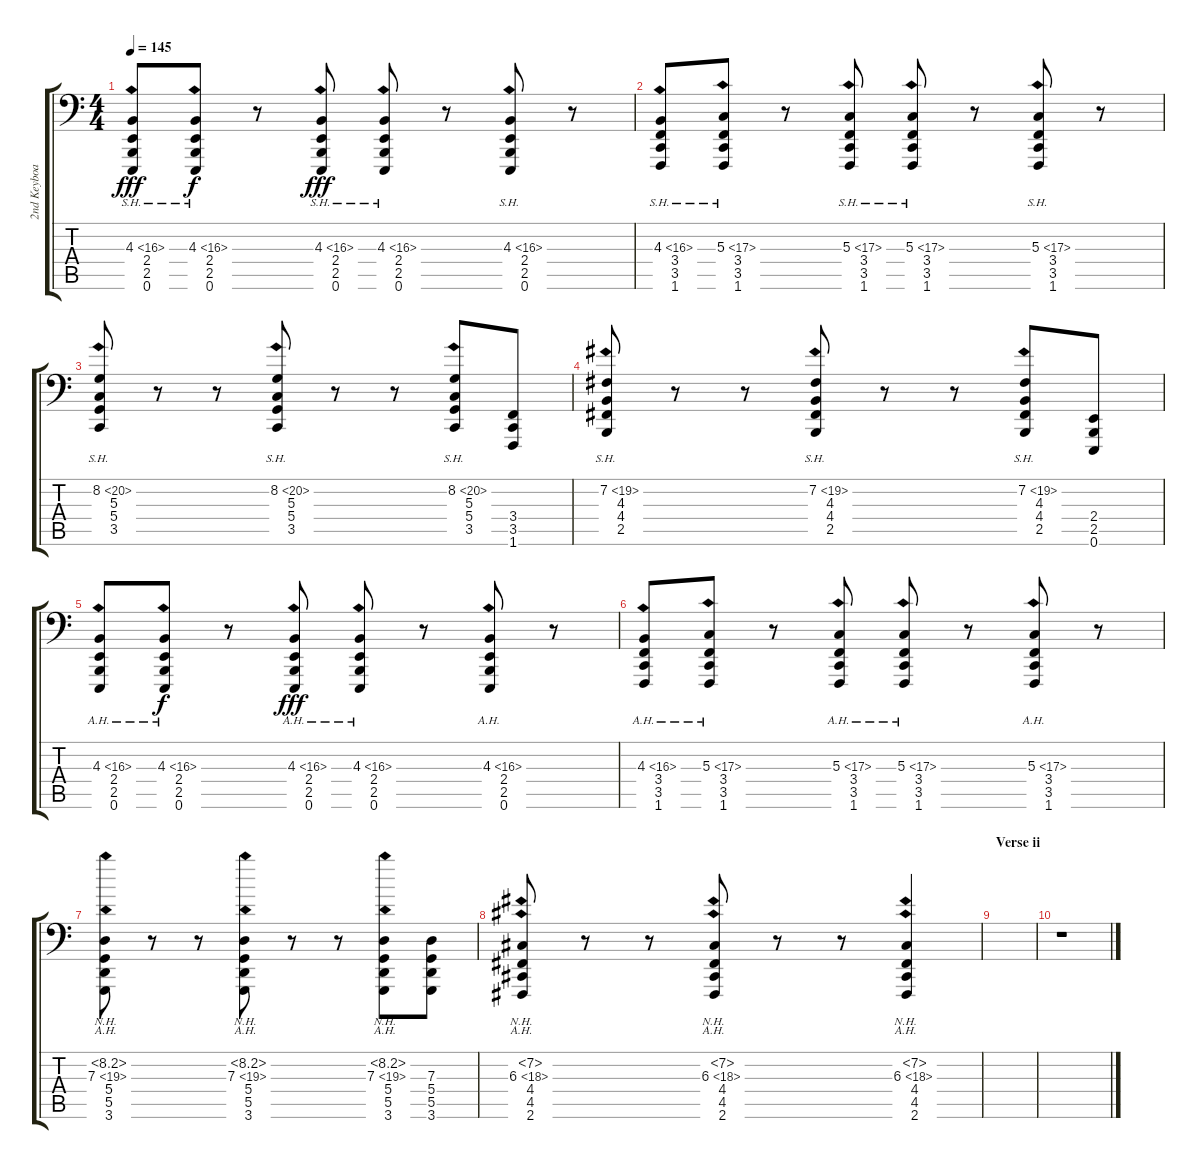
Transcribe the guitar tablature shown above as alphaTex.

\track ("2nd Keyboard Synth" "2nd Keyboa") {instrument choiraahs}
\staff {score tabs}
\tuning (E3 B2 G2 D2 A1 E1) {hide}
\ts (4 4)
\tempo 145
\clef f4
\ks c
(4.3{sh 12} 2.4 2.5 0.6).8{dy fff} (4.3{sh 12} 2.4 2.5 0.6).8{dy f} r.8 (4.3{sh 12} 2.4 2.5 0.6).8{dy fff} (4.3{sh 12} 2.4 2.5 0.6).8 r.8 (4.3{sh 12} 2.4 2.5 0.6).8 r.8 |
(4.3{sh 12} 3.4 3.5 1.6).8 (5.3{sh 12} 3.4 3.5 1.6).8 r.8 (5.3{sh 12} 3.4 3.5 1.6).8 (5.3{sh 12} 3.4 3.5 1.6).8 r.8 (5.3{sh 12} 3.4 3.5 1.6).8 r.8 |
(8.2{sh 12} 5.3 5.4 3.5).8 r.8 r.8 (8.2{sh 12} 5.3 5.4 3.5).8 r.8 r.8 (8.2{sh 12} 5.3 5.4 3.5).8 (3.4 3.5 1.6).8 |
(7.2{sh 12} 4.3 4.4 2.5).8 r.8 r.8 (7.2{sh 12} 4.3 4.4 2.5).8 r.8 r.8 (7.2{sh 12} 4.3 4.4 2.5).8 (2.4 2.5 0.6).8 |
(4.3{ah 12} 2.4 2.5 0.6).8 (4.3{ah 12} 2.4 2.5 0.6).8{dy f} r.8 (4.3{ah 12} 2.4 2.5 0.6).8{dy fff} (4.3{ah 12} 2.4 2.5 0.6).8 r.8 (4.3{ah 12} 2.4 2.5 0.6).8 r.8 |
(4.3{ah 12} 3.4 3.5 1.6).8 (5.3{ah 12} 3.4 3.5 1.6).8 r.8 (5.3{ah 12} 3.4 3.5 1.6).8 (5.3{ah 12} 3.4 3.5 1.6).8 r.8 (5.3{ah 12} 3.4 3.5 1.6).8 r.8 |
(8.2{nh} 7.3{ah 12} 5.4 5.5 3.6).8 r.8 r.8 (8.2{nh} 7.3{ah 12} 5.4 5.5 3.6).8 r.8 r.8 (8.2{nh} 7.3{ah 12} 5.4 5.5 3.6).8 (7.3 5.4 5.5 3.6).8 |
(7.2{nh} 6.3{ah 12} 4.4 4.5 2.6).8 r.8 r.8 (7.2{nh} 6.3{ah 12} 4.4 4.5 2.6).8 r.8 r.8 (7.2{nh} 6.3{ah 12} 4.4 4.5 2.6).4 |
\section ("" "Verse ii")
|
r.1
